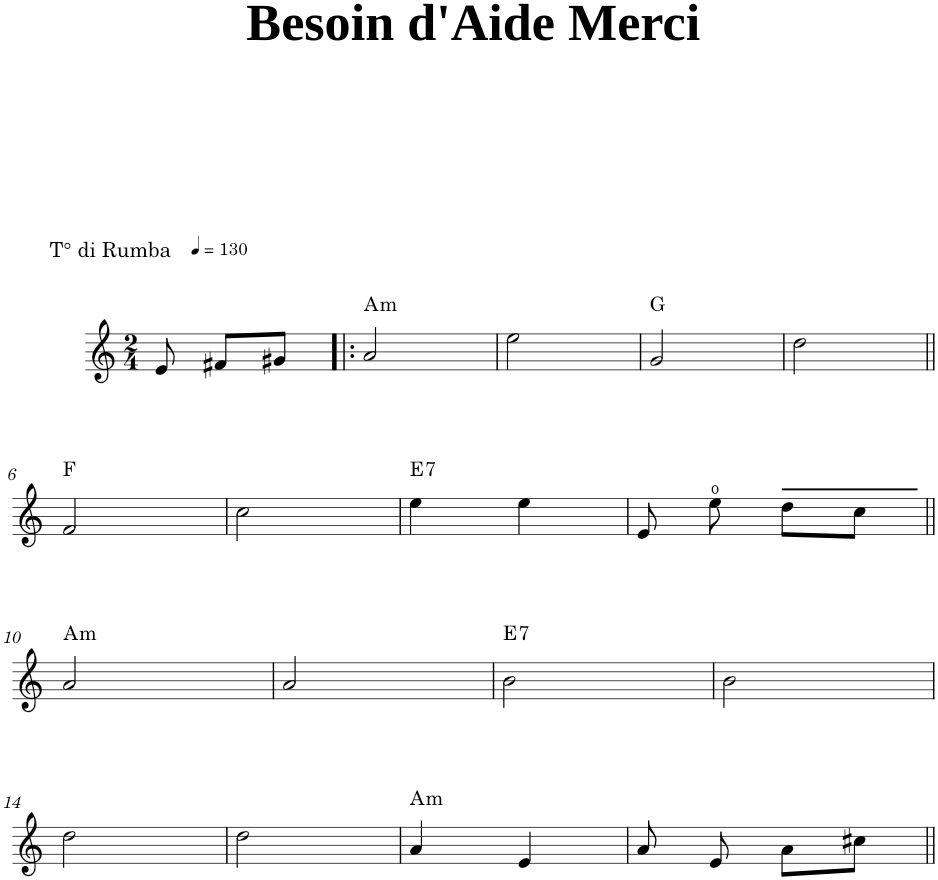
**kern	**harte
*part1	*part1
*staff1	*
*I"Accordéon	*
*I'Acc.	*
*stria5	*
*clefG2	*
*k[]	*
*M2/4	*
*MM130	*
=1	=1
8e/	.
8f#X/L	.
8g#X/J	.
=2!|:	=2!|:
!	!LO:H:kt=m
2a/	A:min
=3	=3
2ee\	.
=4	=4
2g/	G:maj
=5	=5
2dd\	.
!!LO:LB:g=z
=6||	=6||
2f/	F:maj
=7	=7
2cc\	.
=8	=8
!	!LO:H:kt=7
4ee\	E:7
4ee\	.
=9	=9
8e/	.
8ee\	.
8dd\L	.
8cc\J	.
!!LO:LB:g=z
=10||	=10||
!	!LO:H:kt=m
2a/	A:min
=11	=11
2a/	.
=12	=12
!	!LO:H:kt=7
2b\	E:7
=13	=13
2b\	.
!!LO:LB:g=z
=14	=14
2dd\	.
=15	=15
2dd\	.
=16	=16
!	!LO:H:kt=m
4a/	A:min
4e/	.
=17	=17
8a/	.
8e/	.
8a\L	.
8cc#X\J	.
=||	=||
*-	*-
